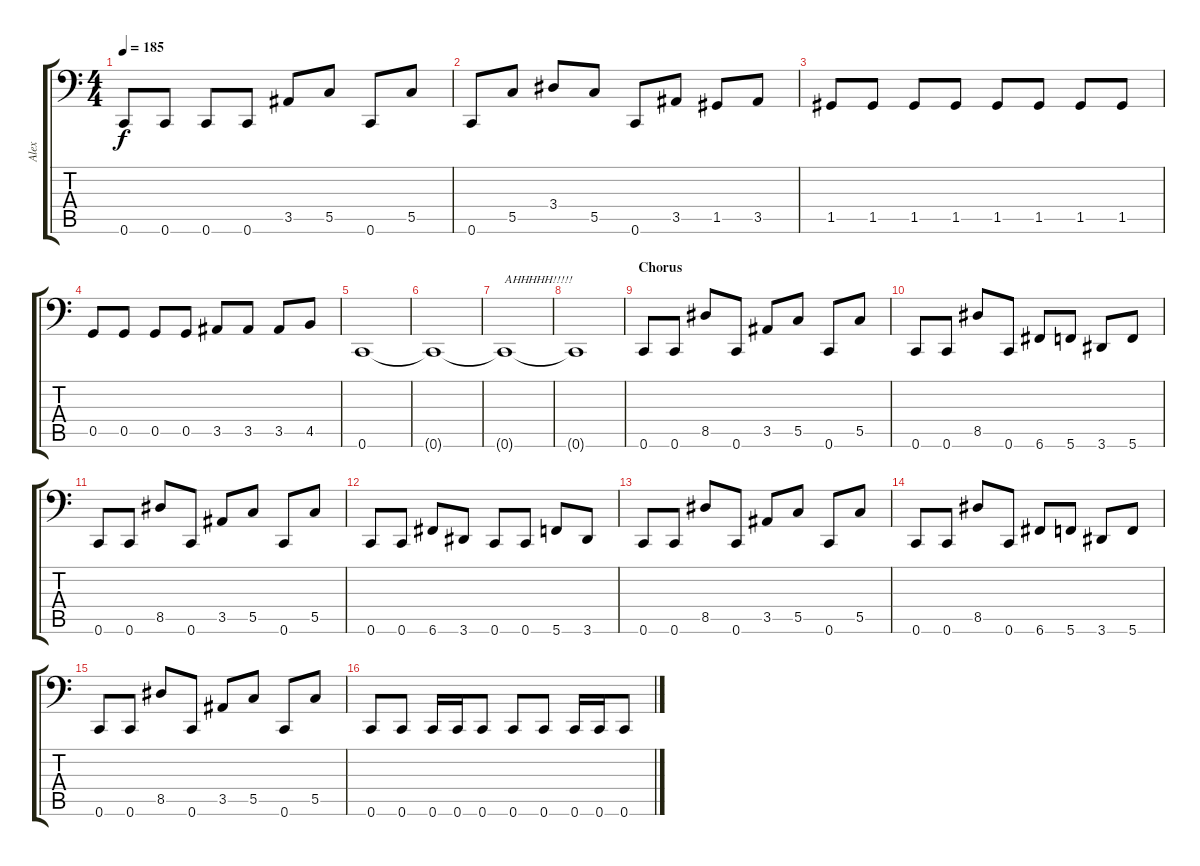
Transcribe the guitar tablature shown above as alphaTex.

\track ("Alex" "Alex") {instrument slapbass1}
\staff {score tabs}
\tuning (D3 A2 F2 C2 G1 C1) {hide}
\ts (4 4)
\tempo 185
\clef f4
\ks c
0.6.8{dy f} 0.6.8 0.6.8 0.6.8 3.5.8 5.5.8 0.6.8 5.5.8 |
0.6.8 5.5.8 3.4.8 5.5.8 0.6.8 3.5.8 1.5.8 3.5.8 |
1.5.8 1.5.8 1.5.8 1.5.8 1.5.8 1.5.8 1.5.8 1.5.8 |
0.5.8 0.5.8 0.5.8 0.5.8 3.5.8 3.5.8 3.5.8 4.5.8 |
0.6.1 |
0.6{t}.1 |
0.6{t}.1{txt "AHHHHH!!!!!"} |
0.6{t}.1 |
\section ("" "Chorus")
0.6.8 0.6.8 8.5.8 0.6.8 3.5.8 5.5.8 0.6.8 5.5.8 |
0.6.8 0.6.8 8.5.8 0.6.8 6.6.8 5.6.8 3.6.8 5.6.8 |
0.6.8 0.6.8 8.5.8 0.6.8 3.5.8 5.5.8 0.6.8 5.5.8 |
0.6.8 0.6.8 6.6.8 3.6.8 0.6.8 0.6.8 5.6.8 3.6.8 |
0.6.8 0.6.8 8.5.8 0.6.8 3.5.8 5.5.8 0.6.8 5.5.8 |
0.6.8 0.6.8 8.5.8 0.6.8 6.6.8 5.6.8 3.6.8 5.6.8 |
0.6.8 0.6.8 8.5.8 0.6.8 3.5.8 5.5.8 0.6.8 5.5.8 |
0.6.8 0.6.8 0.6.16 0.6.16 0.6.8 0.6.8 0.6.8 0.6.16 0.6.16 0.6.8
